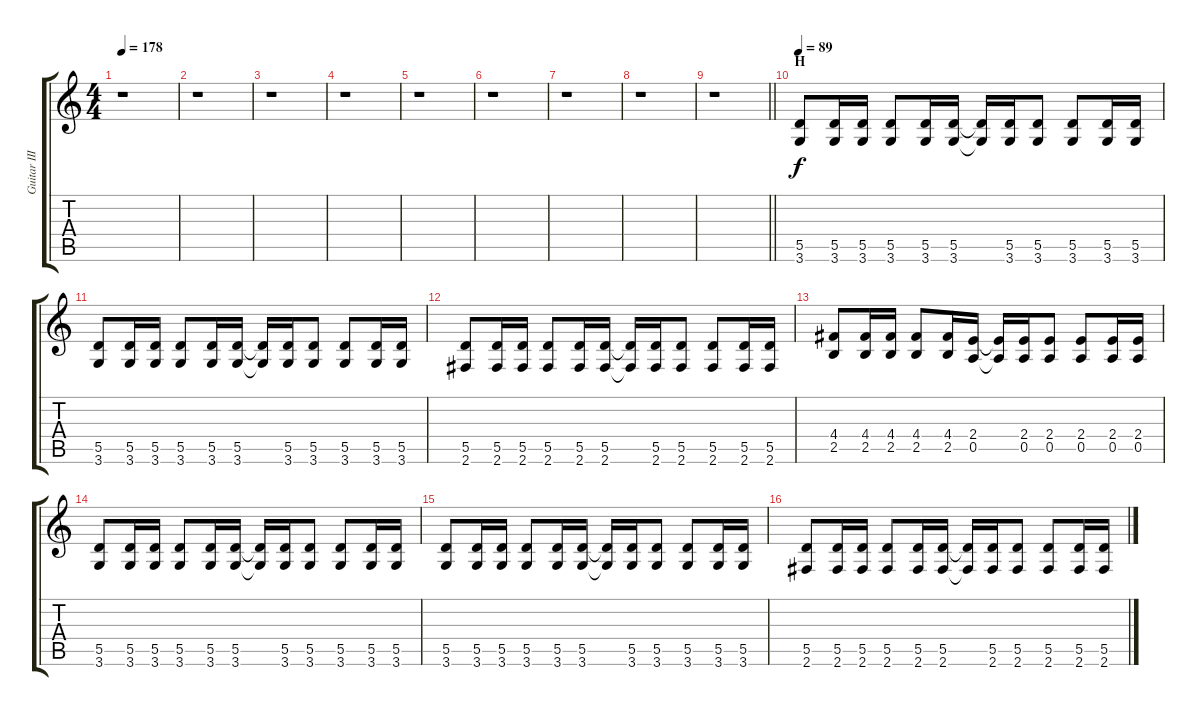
\track ("Guitar III" "Guitar III") {instrument distortionguitar}
\staff {score tabs}
\tuning (E4 B3 G3 D3 A2 E2) {hide}
\ts (4 4)
\tempo 178
\clef g2
\ks c
r.1{dy f} |
r.1 |
r.1 |
r.1 |
r.1 |
r.1 |
r.1 |
r.1 |
\barLineRight lightlight
r.1 |
\section ("" "H")
\tempo 89
(5.5 3.6).8{volume 13 balance 4 instrument distortionguitar} (5.5 3.6).16 (5.5 3.6).16 (5.5 3.6).8 (5.5 3.6).16 (5.5 3.6).16 (5.5{t} 3.6{t}).16 (5.5 3.6).16 (5.5 3.6).8 (5.5 3.6).8 (5.5 3.6).16 (5.5 3.6).16 |
(5.5 3.6).8 (5.5 3.6).16 (5.5 3.6).16 (5.5 3.6).8 (5.5 3.6).16 (5.5 3.6).16 (5.5{t} 3.6{t}).16 (5.5 3.6).16 (5.5 3.6).8 (5.5 3.6).8 (5.5 3.6).16 (5.5 3.6).16 |
(5.5 2.6).8 (5.5 2.6).16 (5.5 2.6).16 (5.5 2.6).8 (5.5 2.6).16 (5.5 2.6).16 (5.5{t} 2.6{t}).16 (5.5 2.6).16 (5.5 2.6).8 (5.5 2.6).8 (5.5 2.6).16 (5.5 2.6).16 |
(4.4 2.5).8 (4.4 2.5).16 (4.4 2.5).16 (4.4 2.5).8 (4.4 2.5).16 (2.4 0.5).16 (2.4{t} 0.5{t}).16 (2.4 0.5).16 (2.4 0.5).8 (2.4 0.5).8 (2.4 0.5).16 (2.4 0.5).16 |
(5.5 3.6).8 (5.5 3.6).16 (5.5 3.6).16 (5.5 3.6).8 (5.5 3.6).16 (5.5 3.6).16 (5.5{t} 3.6{t}).16 (5.5 3.6).16 (5.5 3.6).8 (5.5 3.6).8 (5.5 3.6).16 (5.5 3.6).16 |
(5.5 3.6).8 (5.5 3.6).16 (5.5 3.6).16 (5.5 3.6).8 (5.5 3.6).16 (5.5 3.6).16 (5.5{t} 3.6{t}).16 (5.5 3.6).16 (5.5 3.6).8 (5.5 3.6).8 (5.5 3.6).16 (5.5 3.6).16 |
(5.5 2.6).8 (5.5 2.6).16 (5.5 2.6).16 (5.5 2.6).8 (5.5 2.6).16 (5.5 2.6).16 (5.5{t} 2.6{t}).16 (5.5 2.6).16 (5.5 2.6).8 (5.5 2.6).8 (5.5 2.6).16 (5.5 2.6).16
